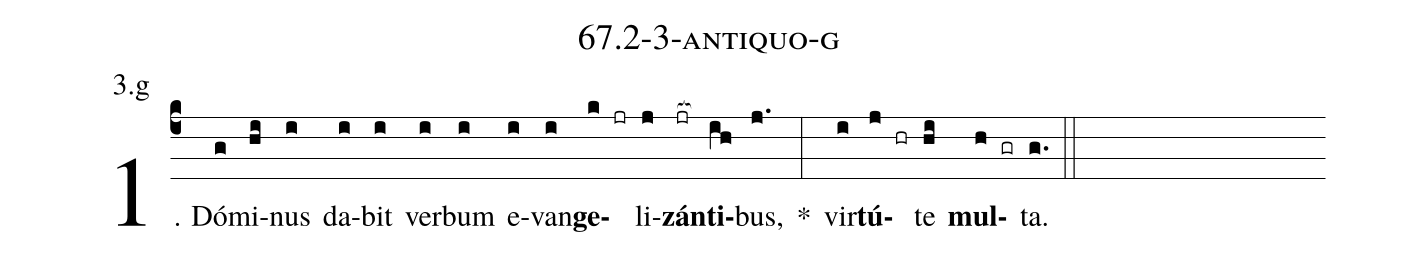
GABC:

name: 67.2-3-antiquo-g;
annotation: 3.g;
%%
(c4)1. Dó(g)mi(hi)nus(i) da(i)bit(i) ver(i)bum(i) e(i)van(i)<b>ge</b>(k jr)li(j)<b>zán</b>(jr[ocb:1{])<b>ti</b>(ih[ocb:0}])bus,(j.) *(:) vir(i)<b>tú</b>(j hr)te(hi) <b>mul</b>(h gr)ta.(g.) (::)


%E(i) u(i) o(j) u(hi) a(h) e.(g.) (::)
